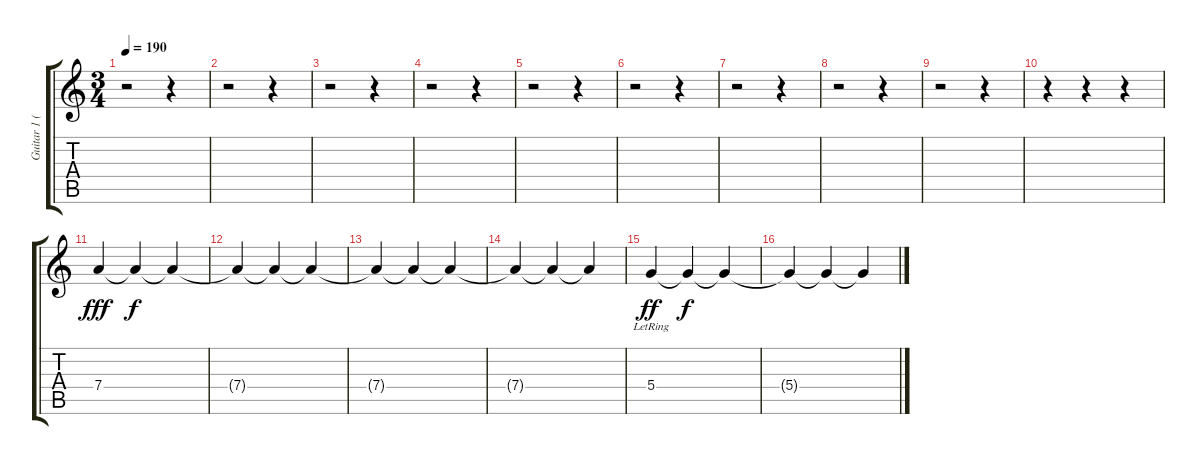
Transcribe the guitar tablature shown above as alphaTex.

\track ("Guitar 1 (Disto)" "Guitar 1 (") {instrument distortionguitar}
\staff {score tabs}
\tuning (E4 B3 G3 D3 A2 E2) {hide}
\ts (3 4)
\tempo 190
\clef g2
\ks c
r.2{dy f} r.4 |
r.2 r.4 |
r.2 r.4 |
r.2 r.4 |
r.2 r.4 |
r.2 r.4 |
r.2 r.4 |
r.2 r.4 |
r.2 r.4 |
r.4{volume 0} r.4 r.4 |
7.4.4{dy fff volume 14} 7.4{t}.4{dy f} 7.4{t}.4 |
7.4{t}.4 7.4{t}.4 7.4{t}.4 |
7.4{t}.4 7.4{t}.4 7.4{t}.4 |
7.4{t}.4{volume 0} 7.4{t}.4 7.4{t}.4 |
5.4{lr}.4{dy ff volume 10} 5.4{t}.4{dy f} 5.4{t}.4 |
5.4{t}.4 5.4{t}.4 5.4{t}.4
